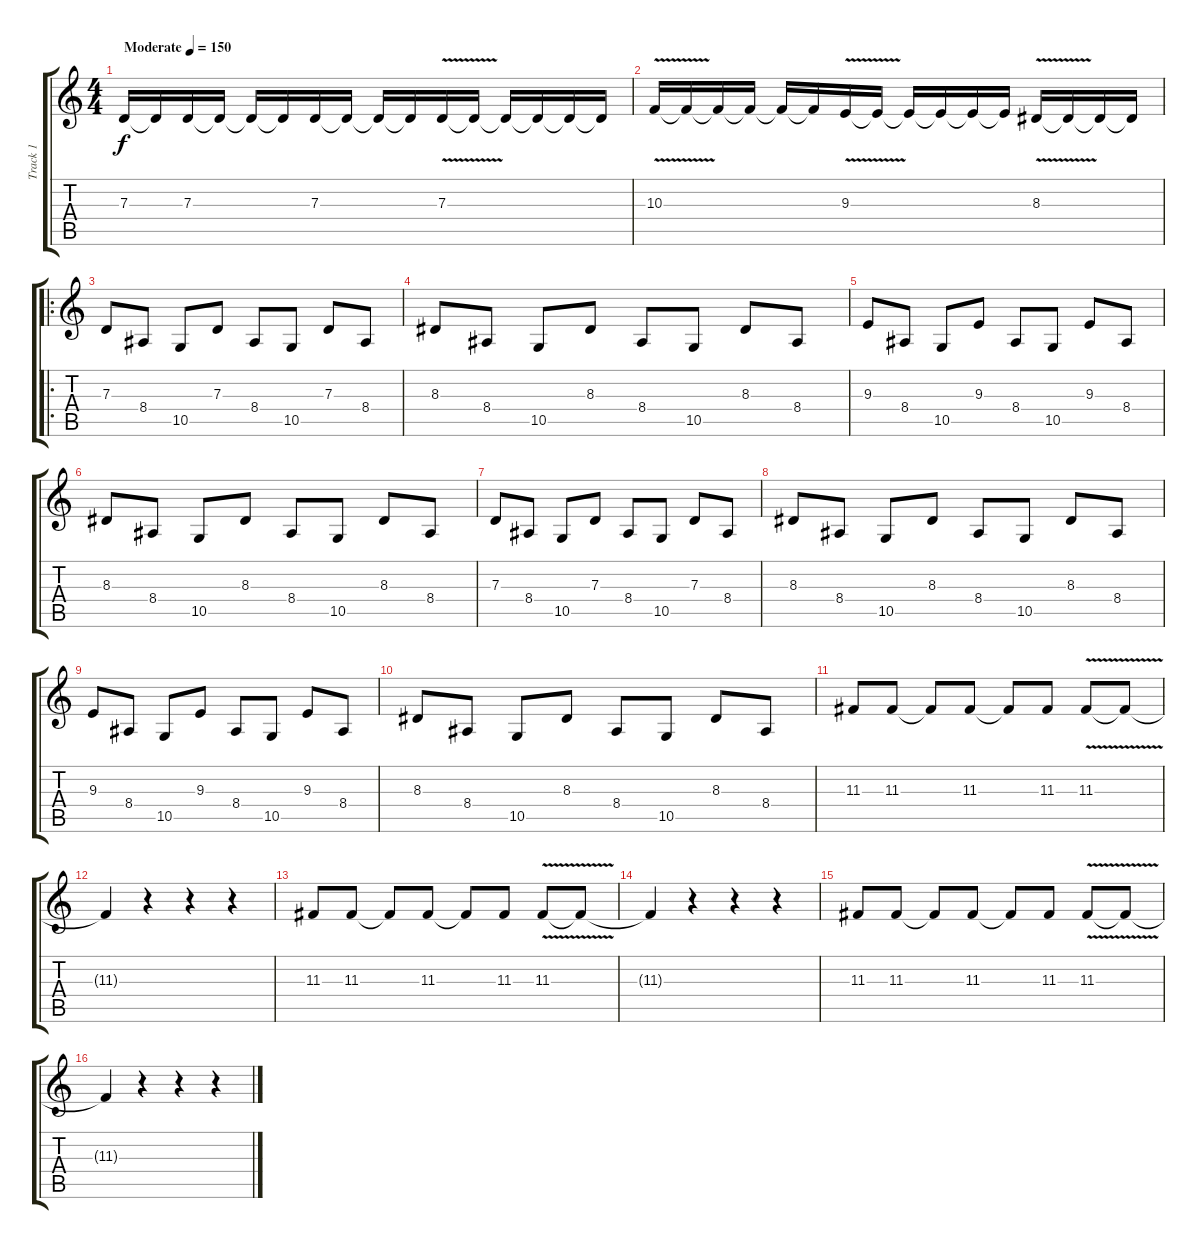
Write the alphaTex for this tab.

\track ("Track 1" "Track 1") {instrument lead5charang}
\staff {score tabs}
\tuning (E4 B3 G3 D3 A2 E2) {hide}
\ts (4 4)
\tempo (150 "Moderate")
\clef g2
\ks c
7.3.16{dy f instrument lead5charang} 7.3{t}.16 7.3.16 7.3{t}.16 7.3{t}.16 7.3{t}.16 7.3.16 7.3{t}.16 7.3{t}.16 7.3{t}.16 7.3{v}.16 7.3{t}.16 7.3{t}.16 7.3{t}.16 7.3{t}.16 7.3{t}.16 |
10.3{v}.16 10.3{t}.16 10.3{t}.16 10.3{t}.16 10.3{t}.16 10.3{t}.16 9.3{v}.16 9.3{t}.16 9.3{t}.16 9.3{t}.16 9.3{t}.16 9.3{t}.16 8.3{v}.16 8.3{t}.16 8.3{t}.16 8.3{t}.16 |
\ro
7.3.8 8.4.8 10.5.8 7.3.8 8.4.8 10.5.8 7.3.8 8.4.8 |
8.3.8 8.4.8 10.5.8 8.3.8 8.4.8 10.5.8 8.3.8 8.4.8 |
9.3.8 8.4.8 10.5.8 9.3.8 8.4.8 10.5.8 9.3.8 8.4.8 |
8.3.8 8.4.8 10.5.8 8.3.8 8.4.8 10.5.8 8.3.8 8.4.8 |
7.3.8 8.4.8 10.5.8 7.3.8 8.4.8 10.5.8 7.3.8 8.4.8 |
8.3.8 8.4.8 10.5.8 8.3.8 8.4.8 10.5.8 8.3.8 8.4.8 |
9.3.8 8.4.8 10.5.8 9.3.8 8.4.8 10.5.8 9.3.8 8.4.8 |
8.3.8 8.4.8 10.5.8 8.3.8 8.4.8 10.5.8 8.3.8 8.4.8 |
11.3.8 11.3.8 11.3{t}.8 11.3.8 11.3{t}.8 11.3.8 11.3{v}.8 11.3{t}.8 |
11.3{t}.4 r.4 r.4 r.4 |
11.3.8 11.3.8 11.3{t}.8 11.3.8 11.3{t}.8 11.3.8 11.3{v}.8 11.3{t}.8 |
11.3{t}.4 r.4 r.4 r.4 |
11.3.8 11.3.8 11.3{t}.8 11.3.8 11.3{t}.8 11.3.8 11.3{v}.8 11.3{t}.8 |
11.3{t}.4 r.4 r.4 r.4
